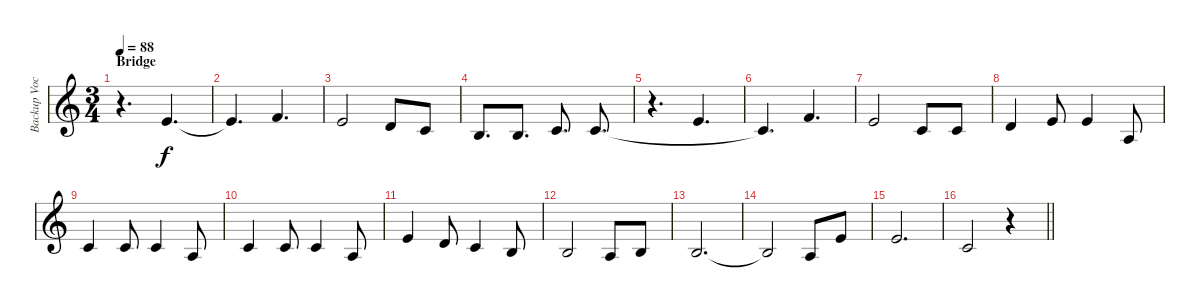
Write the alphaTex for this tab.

\track ("Backup Vocals" "Backup Voc") {instrument flute}
\staff {score}
\tuning (E4 B3 G3 D3 A2 E2) {hide}
\ts (3 4)
\section ("" "Bridge")
\tempo 88
\clef g2
\ks c
r.4{d dy f} 0.1.4{d} |
0.1{t}.4{d} 1.1.4{d} |
0.1.2 7.3.8 5.3.8 |
0.2.8{d} 0.2.8{d} 1.2.8{d} 1.2.8{d} |
r.4{d} 0.1.4{d} |
1.2{t}.4{d} 1.1.4{d} |
0.1.2 1.2.8 5.3.8 |
3.2.4 0.1.8 0.1.4 2.3.8 |
5.3.4 5.3.8 5.3.4 2.3.8 |
5.3.4 5.3.8 5.3.4 2.3.8 |
0.1.4 7.3.8 5.3.4 4.3.8 |
4.3.2 2.3.8 4.3.8 |
4.3.2{d} |
4.3{t}.2 2.3.8 0.1.8 |
0.1.2{d} |
\barLineRight lightlight
1.2.2 r.4
